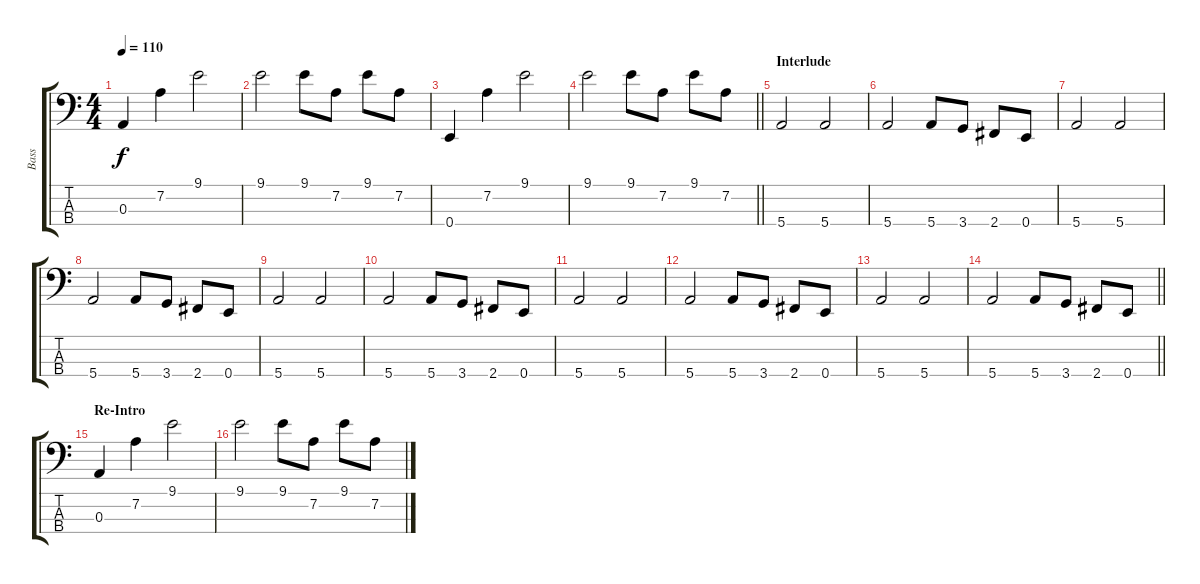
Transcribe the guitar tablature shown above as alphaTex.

\track ("Bass" "Bass") {instrument electricbasspick}
\staff {score tabs}
\tuning (G2 D2 A1 E1) {hide}
\ts (4 4)
\tempo 110
\clef f4
\ks c
0.3.4{dy f} 7.2.4 9.1.2 |
9.1.2 9.1.8 7.2.8 9.1.8 7.2.8 |
0.4.4 7.2.4 9.1.2 |
\barLineRight lightlight
9.1.2 9.1.8 7.2.8 9.1.8 7.2.8 |
\section ("" "Interlude")
5.4.2 5.4.2 |
5.4.2 5.4.8 3.4.8 2.4.8 0.4.8 |
5.4.2 5.4.2 |
5.4.2 5.4.8 3.4.8 2.4.8 0.4.8 |
5.4.2 5.4.2 |
5.4.2 5.4.8 3.4.8 2.4.8 0.4.8 |
5.4.2 5.4.2 |
5.4.2 5.4.8 3.4.8 2.4.8 0.4.8 |
5.4.2 5.4.2 |
\barLineRight lightlight
5.4.2 5.4.8 3.4.8 2.4.8 0.4.8 |
\section ("" "Re-Intro")
0.3.4 7.2.4 9.1.2 |
9.1.2 9.1.8 7.2.8 9.1.8 7.2.8
